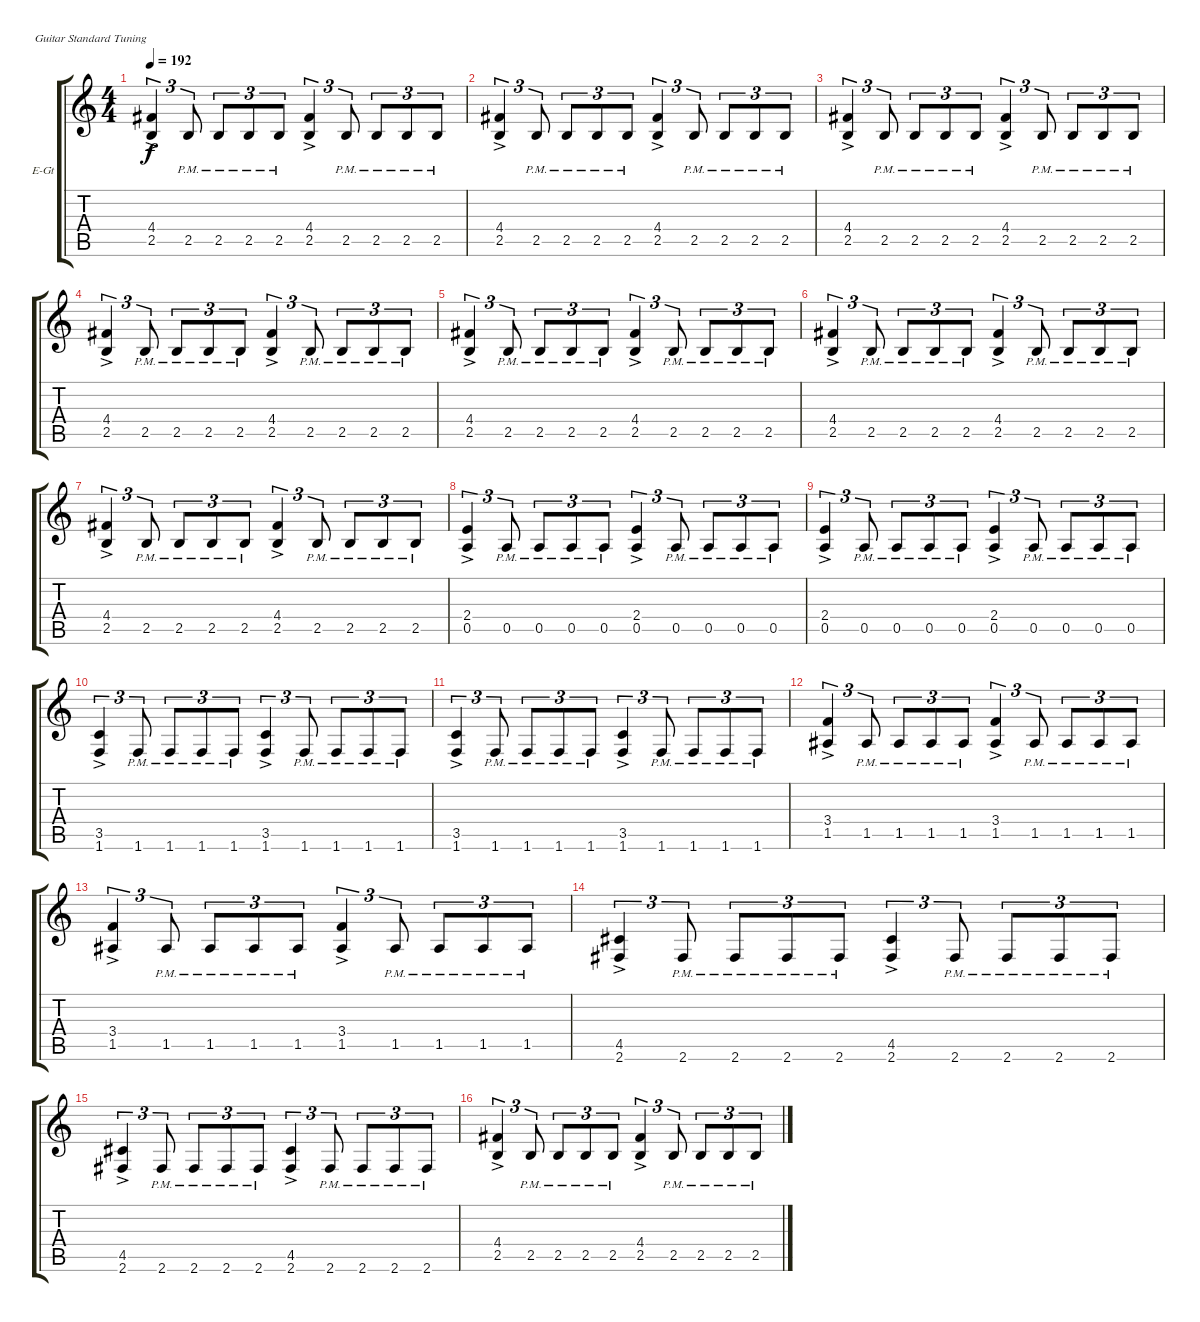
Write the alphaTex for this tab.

\bracketExtendMode groupsimilarinstruments
\firstSystemTrackNameOrientation horizontal
\otherSystemsTrackNameOrientation horizontal
\track ("Guitar 1" "E-Gt") {instrument distortionguitar}
\staff {score tabs}
\tuning (E4 B3 G3 D3 A2 E2)
\ts (4 4)
\tempo 192
\clef g2
\scale
0.333333
\ks c
(4.4{ac} 2.5{ac}).4{tu (3 2) dy f} 2.5{pm}.8{tu (3 2)} 2.5{pm}.8{tu (3 2)} 2.5{pm}.8{tu (3 2)} 2.5{pm}.8{tu (3 2)} (4.4{ac} 2.5{ac}).4{tu (3 2)} 2.5{pm}.8{tu (3 2)} 2.5{pm}.8{tu (3 2)} 2.5{pm}.8{tu (3 2)} 2.5{pm}.8{tu (3 2)} |
\scale
0.333333 (4.4{ac} 2.5{ac}).4{tu (3 2)} 2.5{pm}.8{tu (3 2)} 2.5{pm}.8{tu (3 2)} 2.5{pm}.8{tu (3 2)} 2.5{pm}.8{tu (3 2)} (4.4{ac} 2.5{ac}).4{tu (3 2)} 2.5{pm}.8{tu (3 2)} 2.5{pm}.8{tu (3 2)} 2.5{pm}.8{tu (3 2)} 2.5{pm}.8{tu (3 2)} |
\scale
0.333333 (4.4{ac} 2.5{ac}).4{tu (3 2)} 2.5{pm}.8{tu (3 2)} 2.5{pm}.8{tu (3 2)} 2.5{pm}.8{tu (3 2)} 2.5{pm}.8{tu (3 2)} (4.4{ac} 2.5{ac}).4{tu (3 2)} 2.5{pm}.8{tu (3 2)} 2.5{pm}.8{tu (3 2)} 2.5{pm}.8{tu (3 2)} 2.5{pm}.8{tu (3 2)} |
\scale
0.333333 (4.4{ac} 2.5{ac}).4{tu (3 2)} 2.5{pm}.8{tu (3 2)} 2.5{pm}.8{tu (3 2)} 2.5{pm}.8{tu (3 2)} 2.5{pm}.8{tu (3 2)} (4.4{ac} 2.5{ac}).4{tu (3 2)} 2.5{pm}.8{tu (3 2)} 2.5{pm}.8{tu (3 2)} 2.5{pm}.8{tu (3 2)} 2.5{pm}.8{tu (3 2)} |
\scale
0.333333 (4.4{ac} 2.5{ac}).4{tu (3 2)} 2.5{pm}.8{tu (3 2)} 2.5{pm}.8{tu (3 2)} 2.5{pm}.8{tu (3 2)} 2.5{pm}.8{tu (3 2)} (4.4{ac} 2.5{ac}).4{tu (3 2)} 2.5{pm}.8{tu (3 2)} 2.5{pm}.8{tu (3 2)} 2.5{pm}.8{tu (3 2)} 2.5{pm}.8{tu (3 2)} |
\scale
0.333333 (4.4{ac} 2.5{ac}).4{tu (3 2)} 2.5{pm}.8{tu (3 2)} 2.5{pm}.8{tu (3 2)} 2.5{pm}.8{tu (3 2)} 2.5{pm}.8{tu (3 2)} (4.4{ac} 2.5{ac}).4{tu (3 2)} 2.5{pm}.8{tu (3 2)} 2.5{pm}.8{tu (3 2)} 2.5{pm}.8{tu (3 2)} 2.5{pm}.8{tu (3 2)} |
\scale
0.333333 (4.4{ac} 2.5{ac}).4{tu (3 2)} 2.5{pm}.8{tu (3 2)} 2.5{pm}.8{tu (3 2)} 2.5{pm}.8{tu (3 2)} 2.5{pm}.8{tu (3 2)} (4.4{ac} 2.5{ac}).4{tu (3 2)} 2.5{pm}.8{tu (3 2)} 2.5{pm}.8{tu (3 2)} 2.5{pm}.8{tu (3 2)} 2.5{pm}.8{tu (3 2)} |
\scale
0.333333 (2.4{ac} 0.5{ac}).4{tu (3 2)} 0.5{pm}.8{tu (3 2)} 0.5{pm}.8{tu (3 2)} 0.5{pm}.8{tu (3 2)} 0.5{pm}.8{tu (3 2)} (2.4{ac} 0.5{ac}).4{tu (3 2)} 0.5{pm}.8{tu (3 2)} 0.5{pm}.8{tu (3 2)} 0.5{pm}.8{tu (3 2)} 0.5{pm}.8{tu (3 2)} |
\scale
0.333333 (2.4{ac} 0.5{ac}).4{tu (3 2)} 0.5{pm}.8{tu (3 2)} 0.5{pm}.8{tu (3 2)} 0.5{pm}.8{tu (3 2)} 0.5{pm}.8{tu (3 2)} (2.4{ac} 0.5{ac}).4{tu (3 2)} 0.5{pm}.8{tu (3 2)} 0.5{pm}.8{tu (3 2)} 0.5{pm}.8{tu (3 2)} 0.5{pm}.8{tu (3 2)} |
\scale
0.333333 (3.5{ac} 1.6{ac}).4{tu (3 2)} 1.6{pm}.8{tu (3 2)} 1.6{pm}.8{tu (3 2)} 1.6{pm}.8{tu (3 2)} 1.6{pm}.8{tu (3 2)} (3.5{ac} 1.6{ac}).4{tu (3 2)} 1.6{pm}.8{tu (3 2)} 1.6{pm}.8{tu (3 2)} 1.6{pm}.8{tu (3 2)} 1.6{pm}.8{tu (3 2)} |
\scale
0.333333 (3.5{ac} 1.6{ac}).4{tu (3 2)} 1.6{pm}.8{tu (3 2)} 1.6{pm}.8{tu (3 2)} 1.6{pm}.8{tu (3 2)} 1.6{pm}.8{tu (3 2)} (3.5{ac} 1.6{ac}).4{tu (3 2)} 1.6{pm}.8{tu (3 2)} 1.6{pm}.8{tu (3 2)} 1.6{pm}.8{tu (3 2)} 1.6{pm}.8{tu (3 2)} |
\scale
0.333333 (3.4{ac} 1.5{ac}).4{tu (3 2)} 1.5{pm}.8{tu (3 2)} 1.5{pm}.8{tu (3 2)} 1.5{pm}.8{tu (3 2)} 1.5{pm}.8{tu (3 2)} (3.4{ac} 1.5{ac}).4{tu (3 2)} 1.5{pm}.8{tu (3 2)} 1.5{pm}.8{tu (3 2)} 1.5{pm}.8{tu (3 2)} 1.5{pm}.8{tu (3 2)} |
\scale
0.333333 (3.4{ac} 1.5{ac}).4{tu (3 2)} 1.5{pm}.8{tu (3 2)} 1.5{pm}.8{tu (3 2)} 1.5{pm}.8{tu (3 2)} 1.5{pm}.8{tu (3 2)} (3.4{ac} 1.5{ac}).4{tu (3 2)} 1.5{pm}.8{tu (3 2)} 1.5{pm}.8{tu (3 2)} 1.5{pm}.8{tu (3 2)} 1.5{pm}.8{tu (3 2)} |
\scale
0.333333 (4.5{ac} 2.6{ac}).4{tu (3 2)} 2.6{pm}.8{tu (3 2)} 2.6{pm}.8{tu (3 2)} 2.6{pm}.8{tu (3 2)} 2.6{pm}.8{tu (3 2)} (4.5{ac} 2.6{ac}).4{tu (3 2)} 2.6{pm}.8{tu (3 2)} 2.6{pm}.8{tu (3 2)} 2.6{pm}.8{tu (3 2)} 2.6{pm}.8{tu (3 2)} |
\scale
0.333333 (4.5{ac} 2.6{ac}).4{tu (3 2)} 2.6{pm}.8{tu (3 2)} 2.6{pm}.8{tu (3 2)} 2.6{pm}.8{tu (3 2)} 2.6{pm}.8{tu (3 2)} (4.5{ac} 2.6{ac}).4{tu (3 2)} 2.6{pm}.8{tu (3 2)} 2.6{pm}.8{tu (3 2)} 2.6{pm}.8{tu (3 2)} 2.6{pm}.8{tu (3 2)} |
\scale
0.333333 (4.4{ac} 2.5{ac}).4{tu (3 2)} 2.5{pm}.8{tu (3 2)} 2.5{pm}.8{tu (3 2)} 2.5{pm}.8{tu (3 2)} 2.5{pm}.8{tu (3 2)} (4.4{ac} 2.5{ac}).4{tu (3 2)} 2.5{pm}.8{tu (3 2)} 2.5{pm}.8{tu (3 2)} 2.5{pm}.8{tu (3 2)} 2.5{pm}.8{tu (3 2)}
